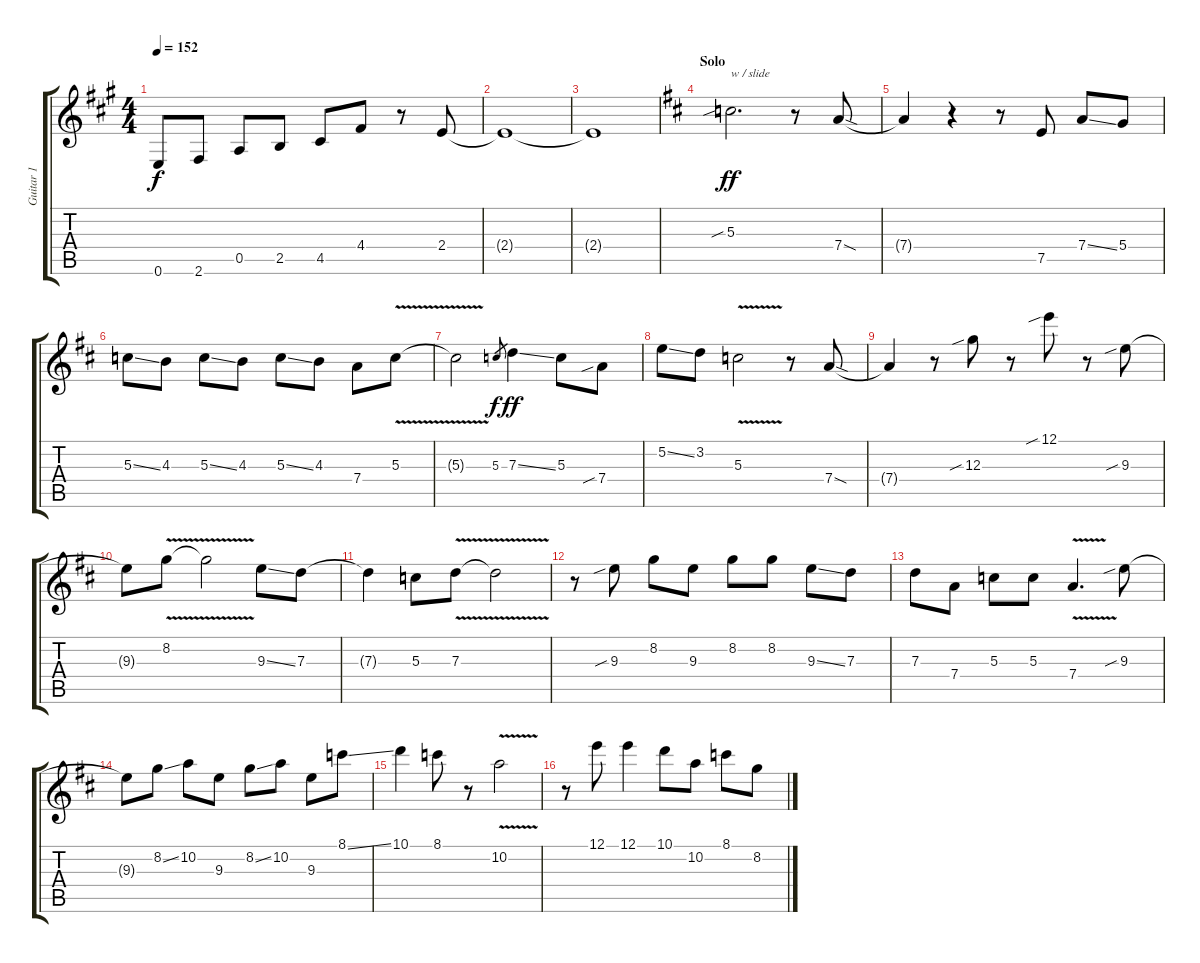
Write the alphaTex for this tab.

\track ("Guitar 1" "Guitar 1") {instrument overdrivenguitar}
\staff {score tabs}
\tuning (E4 B3 G3 D3 A2 E2) {hide}
\ts (4 4)
\tempo 152
\clef g2
\ks f#minor
0.6.8{dy f} 2.6.8 0.5.8 2.5.8 4.5.8 4.4.8 r.8 2.4.8 |
2.4{t}.1 |
2.4{t}.1 |
\section ("" "Solo")
\ks bminor
5.3{sib}.2{d txt "w / slide" dy ff} r.8 7.4{sod}.8 |
7.4{t}.4 r.4 r.8 7.5.8 7.4{ss}.8 5.4.8 |
5.3{ss}.8 4.3.8 5.3{ss}.8 4.3.8 5.3{ss}.8 4.3.8 7.4.8 5.3{v}.8 |
5.3{t}.2 5.3.8{gr dy f} 7.3{ss}.4{dy ff} 5.3.8 7.4{sib}.8 |
5.2{ss}.8 3.2.8 5.3{v}.2 r.8 7.4{sod}.8 |
7.4{t}.4 r.8 12.3{sib}.8 r.8 12.1{sib}.8 r.8 9.3{sib}.8 |
9.3{t}.8 8.2{v}.8 8.2{t}.2 9.3{ss}.8 7.3.8 |
7.3{t}.4 5.3.8 7.3{v}.8 7.3{t}.2 |
r.8 9.3{sib}.8 8.2.8 9.3.8 8.2.8 8.2.8 9.3{ss}.8 7.3.8 |
7.3.8 7.4.8 5.3.8 5.3.8 7.4{v}.4{d} 9.3{sib}.8 |
9.3{t}.8 8.2{ss}.8 10.2.8 9.3.8 8.2{ss}.8 10.2.8 9.3.8 8.1{ss}.8 |
10.1.4 8.1.8 r.8 10.2{v}.2 |
r.8 12.1.8 12.1.4 10.1.8 10.2.8 8.1.8 8.2{ss}.8
